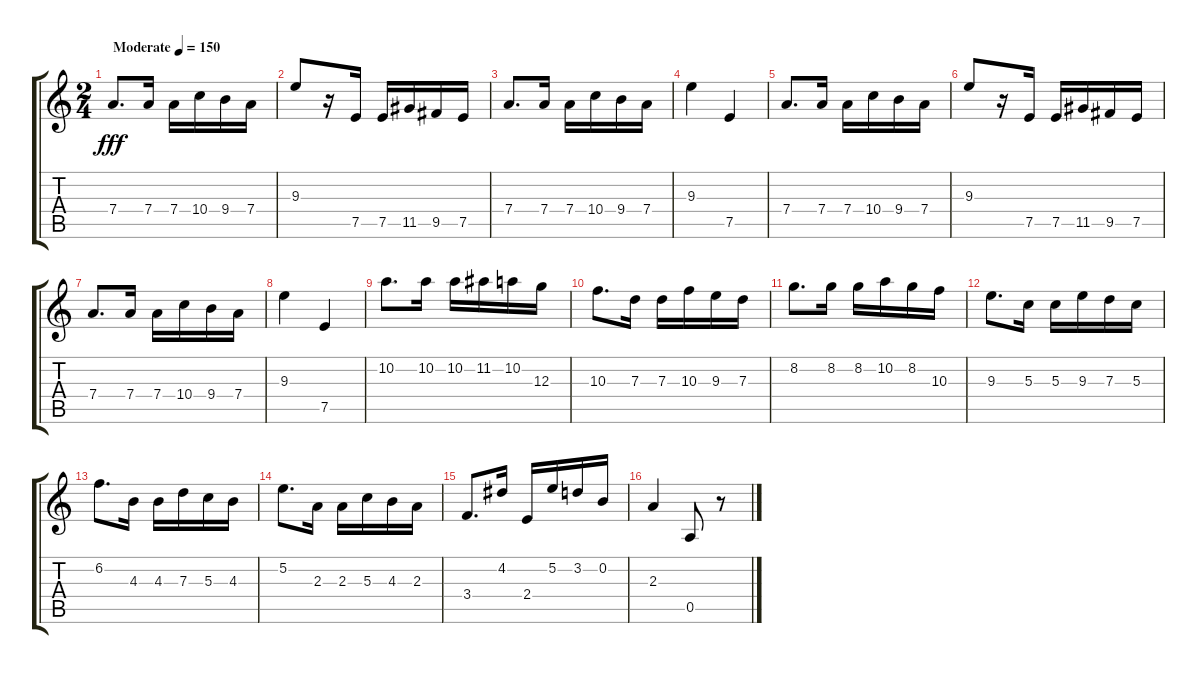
\track "" {instrument distortionguitar}
\staff {score tabs}
\tuning (E4 B3 G3 D3 A2 E2) {hide}
\ts (2 4)
\tempo (150 "Moderate")
\clef g2
\ks c
7.4.8{d dy fff instrument distortionguitar} 7.4.16 7.4.16 10.4.16 9.4.16 7.4.16 |
9.3.8 r.16 7.5.16 7.5.16 11.5.16 9.5.16 7.5.16 |
7.4.8{d} 7.4.16 7.4.16 10.4.16 9.4.16 7.4.16 |
9.3.4 7.5.4 |
7.4.8{d} 7.4.16 7.4.16 10.4.16 9.4.16 7.4.16 |
9.3.8 r.16 7.5.16 7.5.16 11.5.16 9.5.16 7.5.16 |
7.4.8{d} 7.4.16 7.4.16 10.4.16 9.4.16 7.4.16 |
9.3.4 7.5.4 |
10.2.8{d} 10.2.16 10.2.16 11.2.16 10.2.16 12.3.16 |
10.3.8{d} 7.3.16 7.3.16 10.3.16 9.3.16 7.3.16 |
8.2.8{d} 8.2.16 8.2.16 10.2.16 8.2.16 10.3.16 |
9.3.8{d} 5.3.16 5.3.16 9.3.16 7.3.16 5.3.16 |
6.2.8{d} 4.3.16 4.3.16 7.3.16 5.3.16 4.3.16 |
5.2.8{d} 2.3.16 2.3.16 5.3.16 4.3.16 2.3.16 |
3.4.8{d} 4.2.16 2.4.16 5.2.16 3.2.16 0.2.16 |
2.3.4 0.5.8 r.8
